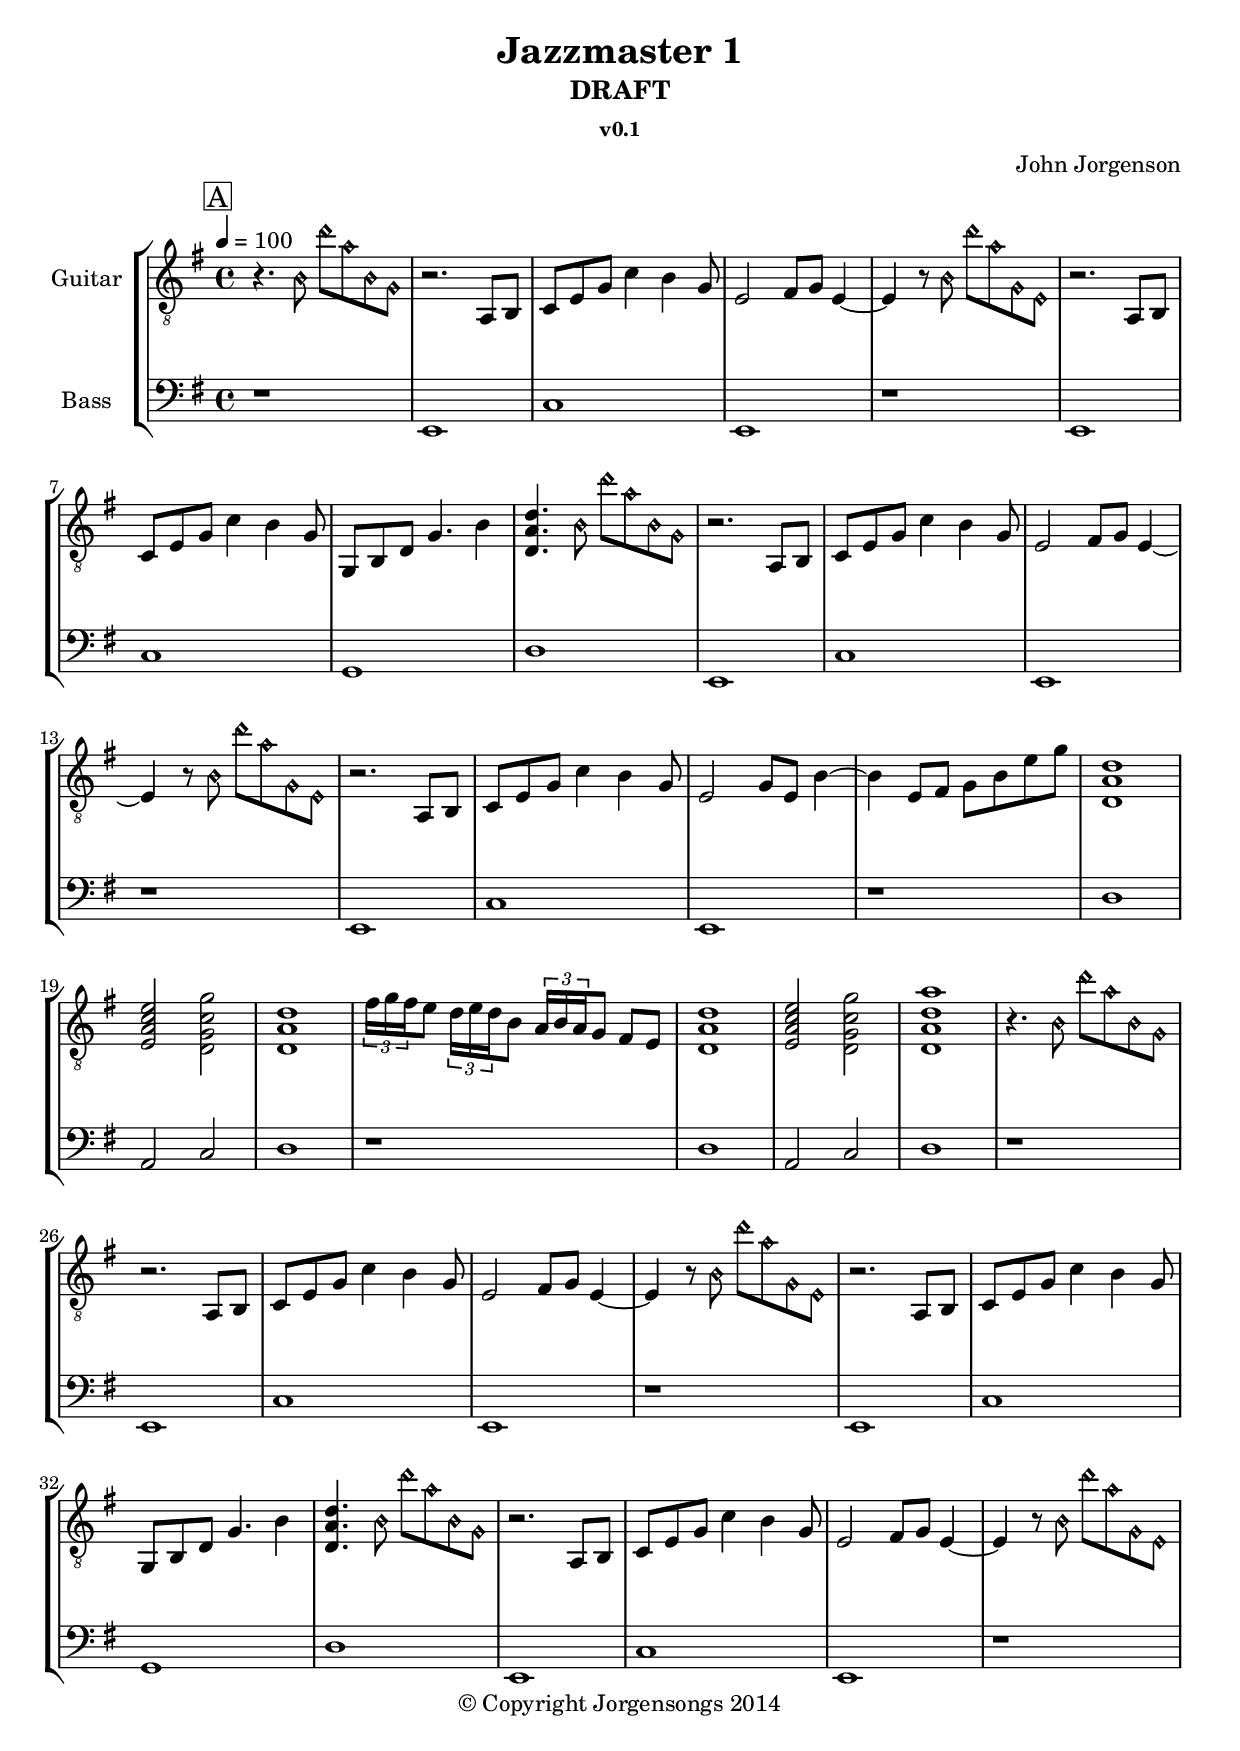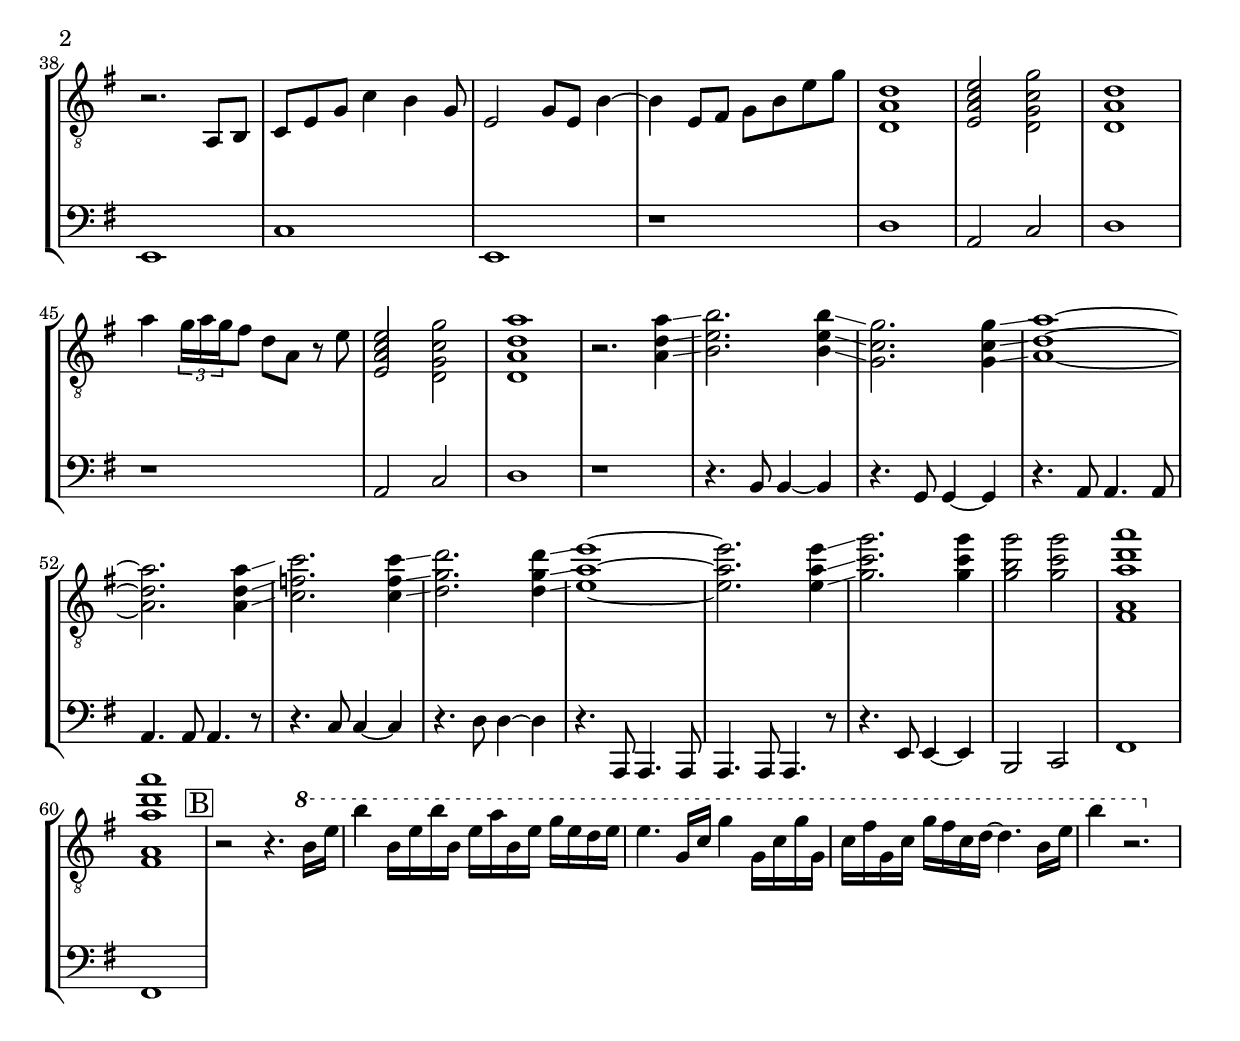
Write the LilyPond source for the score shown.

% '61 SGLP
\version "2.18.0"
SectionAGuitar = { 
\mark \markup {\box A " "}
 %\harmonicsOn/Off seems to be broken
 r4. b8\harmonic d''\harmonic a'\harmonic b\harmonic g\harmonic 
 r2. a,8 b,
 c e g c'4 b g8
 e2 fis8 g e4 ~
 e r8 b8\harmonic d''\harmonic a'\harmonic g\harmonic e\harmonic 
 r2. a,8 b,
 c e g c'4  b4 g8
 g, b, d g4. b4 
 <d a d'>4. b8\harmonic d''\harmonic a'\harmonic b\harmonic g\harmonic 

 r2. a,8 b,
 c e g c'4 b g8
 e2 fis8 g e4 ~
 e r8 b8\harmonic d''\harmonic a'\harmonic g\harmonic e\harmonic 

 r2. a,8 b,
 c e g c'4 b g8
 e2 g8 e b4 ~
 b e8 fis g b e' g' 
 <d a d'>1
 <e a c' e'>2 <d g c' g'>2
 <d a d'>1

\autoBeamOff
 \tuplet 3/2 {fis'16[ g' fis'} e'8]  \tuplet 3/2 {d'16[ e' d'} b8]  \tuplet 3/2 {a16[ b a} g8] \autoBeamOn fis8[ e]
 <d a d'>1
 <e a c' e'>2 <d g c' g'>2
 <d a d' a'>1

 r4.  b8\harmonic d''\harmonic a'\harmonic b\harmonic g\harmonic 
 r2. a,8 b,
 c e g c'4 b g8
 e2 fis8 g e4 ~
 e r8 b8\harmonic d''\harmonic a'\harmonic g\harmonic e\harmonic 
 r2. a,8 b,
 c e g c'4  b4 g8
 g, b, d g4. b4 
 <d a d'>4. b8\harmonic d''\harmonic a'\harmonic b\harmonic g\harmonic 


 r2. a,8 b,
 c e g c'4 b g8
 e2 fis8 g e4 ~
 e r8 b8\harmonic d''\harmonic a'\harmonic g\harmonic e\harmonic 

 r2. a,8 b,
 c e g c'4 b g8
 e2 g8 e b4 ~
 b e8 fis g b e' g' 
 <d a d'>1
 <e a c' e'>2 <d g c' g'>2
 <d a d'>1
 a'4 \tuplet 3/2 {g'16 a' g'} fis'8 d' a r8 e'
 <e a c' e'>2 <d g c' g'>2
 <d a d' a'>1

 % ascending progression
 r2. <a d' a'>4 \glissando
 <b e' b'>2. <b e' b'>4 \glissando
 <g c' g'>2. <g c' g'>4 \glissando
 <a d' a'>1 ~
 <a d' a'>2. <a d' a'>4 \glissando
 <c' f' c''>2. <c' f' c''>4 \glissando
 <d' g' d''>2. <d' g' d''>4 \glissando
 <e' a' e''>1 ~
 <e' a' e''>2. <e' a' e''>4 \glissando
 <g' c'' g''>2. <g' c'' g''>4
 <g' b' g''>2 <g' c'' g''>2
 <fis a a' d'' a''>1
 <fis a a' d'' a''>1

}


SectionABass = {
 r1
 e,1
 c1
 e,1
 r1
 e,1
 c1
 g,1
 d1
 e,1
 c1
 e,1
 r1
 e,1
 c1
 e,1
 r1
 d1
 a,2 c2
 d1

 r1
 d1
 a,2 c2
 d1
 r1
 e,1
 c1
 e,1
 r1
 e,1
 c1
 g,1
 d1
 e,1
 c1
 e,1
 r1
 e,1
 c1
 e,1
 r1
 d1
 a,2 c2
 d1
 r1
 a,2 c2
 d1

 % ascending progression
 r1
 r4. b,8 b,4 ~ b,4
 r4. g,8 g,4 ~ g,4
 r4. a,8 a,4. a,8
 a,4. a,8 a,4. r8
 r4. c8 c4 ~ c4
 r4. d8 d4 ~ d4
 r4. a,,8 a,,4. a,,8
 a,,4. a,,8 a,,4. r8
 r4. e,8 e,4 ~ e,4
 b,,2 c,2 
 fis,1
 fis,1
}


SectionBGuitar = {
\mark \markup {\box B " "}
r2 r4.
\ottava #+1
b'16 e'' 
b''4 b'16 e'' b'' b' e'' a'' b' e'' g'' e'' d'' e''
e''4. g'16 c'' g''4  g'16 c'' g''  g' c'' fis'' g' c'' g'' fis'' c'' d'' ~ d''4. b'16 e'' 
b''4 r2.


}

SectionBBass.ly = {
 r1
 e8 e16 r   b,16 d e8  e16 r b, d  e8 e16 r
 b,16 d e8  e16 d e d  c8 c16 b,  bes, a, bes, c  a,16 b, d8 
 d16 r a, b, d8 d16 r  b, d e8   e16 r b, d  e8 e16 r
 e1
}


\book {
 \header {
  title = "Jazzmaster 1"
  subtitle = "DRAFT"
  subsubtitle = "v0.1"
  composer = "John Jorgenson"
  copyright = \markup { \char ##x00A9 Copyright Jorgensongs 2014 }
 }

\score {
%\unfoldRepeats
\new StaffGroup <<
 \new Staff {
  \set Staff.instrumentName = #"Guitar" 
  \clef "treble_8"
  \time 4/4 
  \key g \major
  \tempo 4 = 100
   \SectionAGuitar
   \SectionBGuitar

  } % Staff (Guitar)
  \new Staff {
   \set Staff.instrumentName = #"Bass"
   \clef "bass"
   \key g \major
   \SectionABass
   \SectionBBass
  }
 >> % StaffGroup
 \layout {
  \context {
   \Score {
    \override StaffGrouper.staff-staff-spacing.padding = #5
    \override StaffGrouper.staff-staff-spacing.basic-distance = #5
   }
  }
  \context { \TabStaff \remove Clef_engraver }
 }
\midi {}
} % score
} % book
